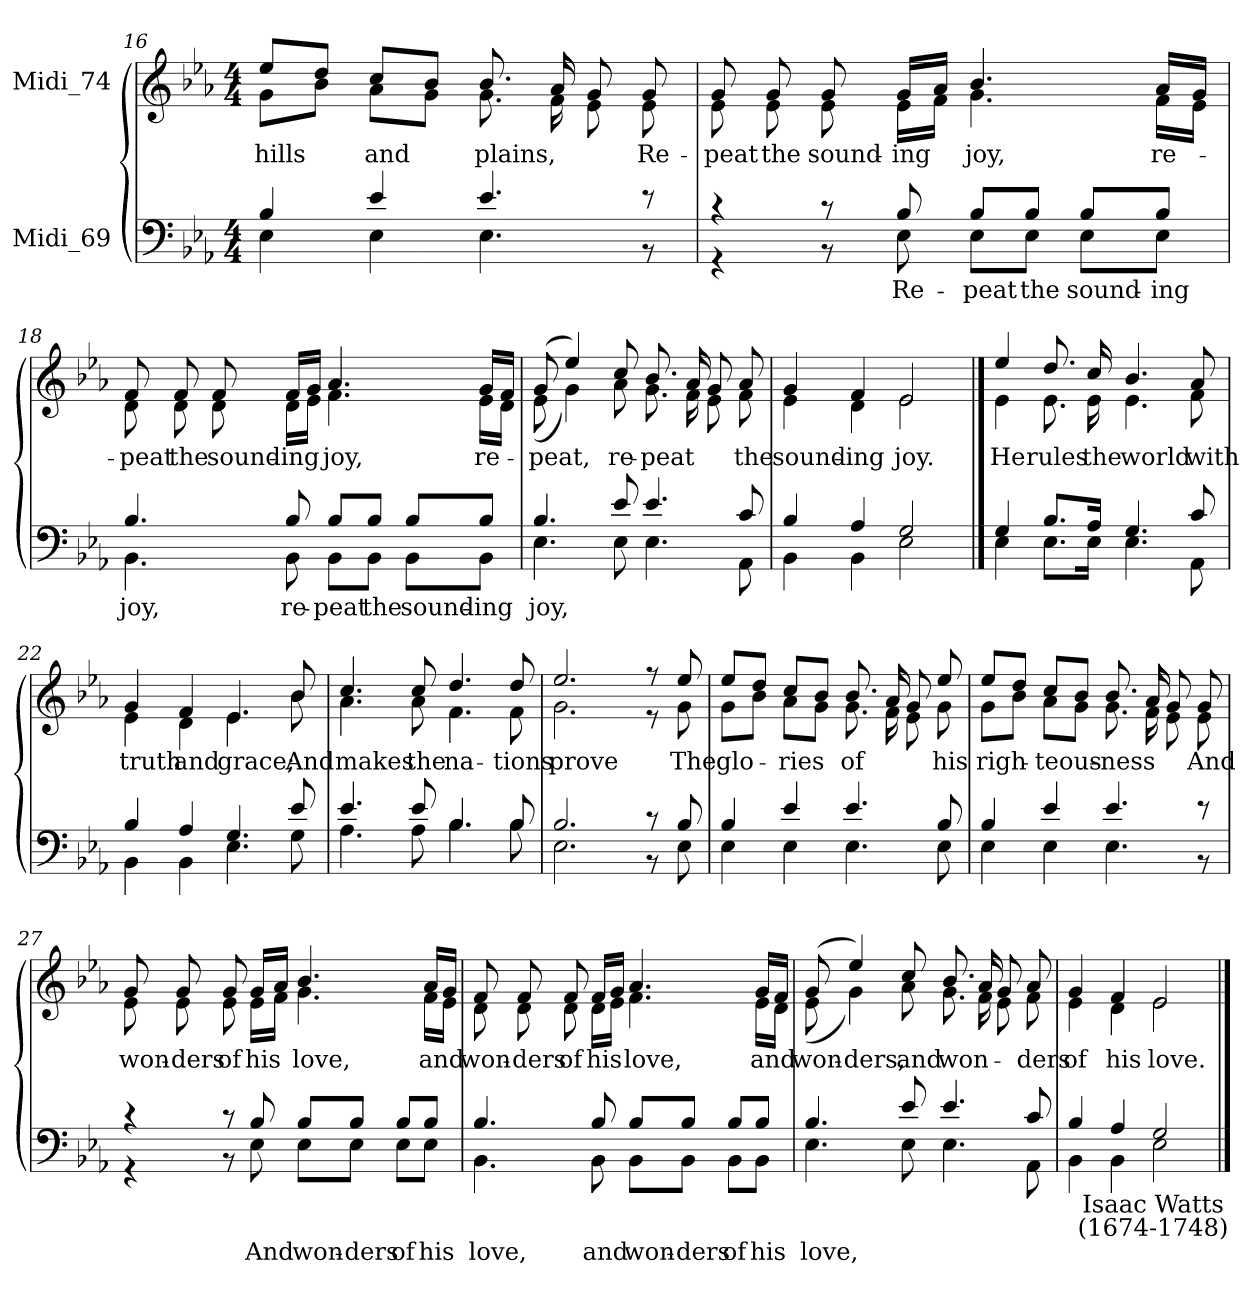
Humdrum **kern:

**kern	**text	**text	**text	**kern	**text
*part2	*part2	*part2	*part2	*part1	*part1
*staff2	*staff2	*staff2	*staff2	*staff1	*staff1
*I"Midi_69	*	*	*	*I"Midi_74	*
*clefF4	*	*	*	*clefG2	*
*k[b-e-a-]	*	*	*	*k[b-e-a-]	*
*E-:	*	*	*	*E-:	*
*M4/4	*	*	*	*M4/4	*
=16	=16	=16	=16	=16	=16
!	!LO:LY:a	!LO:LY:a	!LO:LY:a	!	!LO:LY:b
*^	*	*	*	*^	*
4B-/	4E-\	.	.	.	8ee-/L	8g\L	hills
.	.	.	.	.	8dd/J	8b-\J	.
!	!	!LO:LY:a	!LO:LY:a	!LO:LY:a	!	!	!LO:LY:b
4e-/	4E-\	.	.	.	8cc/L	8a-\L	and
.	.	.	.	.	8b-/J	8g\J	.
!	!	!LO:LY:a	!LO:LY:a	!LO:LY:a	!	!	!LO:LY:b
4.e-/	4.E-\	.	.	.	8.b-/L	8.g\L	plains,
.	.	.	.	.	16a-/L	16f\L	.
.	.	.	.	.	8g/J	8e-\J	.
!	!	!	!	!	!	!	!LO:LY:b
8r	8r	.	.	.	8g/	8e-\	Re-
=17	=17	=17	=17	=17	=17	=17	=17
!	!	!	!	!	!	!	!LO:LY:b
4r	4r	.	.	.	8g/	8e-\	-peat
!	!	!	!	!	!	!	!LO:LY:b
.	.	.	.	.	8g/	8e-\	the
!	!	!	!	!	!	!	!LO:LY:b
8r	8r	.	.	.	8g/	8e-\	sound-
!	!	!LO:LY:a	!	!	!	!	!LO:LY:b
8B-/	8E-\	Re-	.	.	16g/LL	16e-\LL	-ing
.	.	.	.	.	16a-/JJ	16f\JJ	.
!	!	!LO:LY:a	!	!	!	!	!LO:LY:b
8B-/L	8E-\L	-peat	.	.	4.b-/	4.g\	joy,
!	!	!LO:LY:a	!	!	!	!	!
8B-/J	8E-\J	the	.	.	.	.	.
!	!	!LO:LY:a	!	!	!	!	!
8B-/L	8E-\L	sound-	.	.	.	.	.
!	!	!LO:LY:a	!	!	!	!	!LO:LY:b
8B-/J	8E-\J	-ing	.	.	16a-/LL	16f\LL	re-
.	.	.	.	.	16g/JJ	16e-\JJ	.
!!LO:LB:g=z	!!
=18	=18	=18	=18	=18	=18	=18	=18
!	!	!LO:LY:a	!	!	!	!	!LO:LY:b
4.B-/	4.BB-\	joy,	.	.	8f/	8d\	peat
!	!	!	!	!	!	!	!LO:LY:b
.	.	.	.	.	8f/	8d\	the
!	!	!	!	!	!	!	!LO:LY:b
.	.	.	.	.	8f/	8d\	sound-
!	!	!LO:LY:a	!	!	!	!	!LO:LY:b
8B-/	8BB-\	re-	.	.	16f/LL	16d\LL	-ing
.	.	.	.	.	16g/JJ	16e-\JJ	.
!	!	!LO:LY:a	!	!	!	!	!LO:LY:b
8B-/L	8BB-\L	-peat	.	.	4.a-/	4.f\	joy,
!	!	!LO:LY:a	!	!	!	!	!
8B-/J	8BB-\J	the	.	.	.	.	.
!	!	!LO:LY:a	!	!	!	!	!
8B-/L	8BB-\L	sound-	.	.	.	.	.
!	!	!LO:LY:a	!	!	!	!	!LO:LY:b
8B-/J	8BB-\J	-ing	.	.	16g/LL	16e-\LL	re-
.	.	.	.	.	16f/JJ	16d\JJ	.
=19	=19	=19	=19	=19	=19	=19	=19
!	!	!LO:LY:a	!	!	!	!	!LO:LY:b
4.B-/	4.E-\	joy,	.	.	(8g/	(<8e-\	peat,
.	.	.	.	.	4ee-/)	4g\)	.
!	!	!	!	!	!	!	!LO:LY:b
8e-/	8E-\	.	.	.	8cc/	8a-\	re-
!	!	!	!	!	!	!	!LO:LY:b
4.e-/	4.E-\	.	.	.	8.b-/L	8.g\L	-peat
.	.	.	.	.	16a-/L	16f\L	.
.	.	.	.	.	8g/J	8e-\J	.
!	!	!	!	!	!	!	!LO:LY:b
8c/	8AA-\	.	.	.	8a-/	8f\L	the
=20	=20	=20	=20	=20	=20	=20	=20
!	!	!	!	!	!	!	!LO:LY:b
4B-/	4BB-\	.	.	.	4g/	4e-\	sound-
!	!	!	!	!	!	!	!LO:LY:b
4A-/	4BB-\	.	.	.	4f/	4d\	-ing
!	!	!	!	!	!	!	!LO:LY:b
2G/	2E-\	.	.	.	2e-/	2e-\	joy.
!!LO:LB:g=z	!!
==21	==21	==21	==21	==21	==21	==21	==21
!	!	!	!	!	!	!	!LO:LY:b
4G/	4E-\	.	.	.	4ee-/	4e-\	He
!	!	!	!	!	!	!	!LO:LY:b
8.B-/L	8.E-\L	.	.	.	8.dd/	8.e-\	rules
!	!	!	!	!	!	!	!LO:LY:b
16A-/Jk	16E-\Jk	.	.	.	16cc/	16e-\	the
!	!	!	!	!	!	!	!LO:LY:b
4.G/	4.E-\	.	.	.	4.b-/	4.e-\	world
!	!	!	!	!	!	!	!LO:LY:b
8c/	8AA-\	.	.	.	8a-/	8f\	with
=22	=22	=22	=22	=22	=22	=22	=22
!	!	!	!	!	!	!	!LO:LY:b
4B-/	4BB-\	.	.	.	4g/	4e-\	truth
!	!	!	!	!	!	!	!LO:LY:b
4A-/	4BB-\	.	.	.	4f/	4d\	and
!	!	!	!	!	!	!	!LO:LY:b
4.G/	4.E-\	.	.	.	4.e-/	4.e-\	grace;
!	!	!	!	!	!	!	!LO:LY:b
8e-/	8G\	.	.	.	8b-/	8b-\	And
=23	=23	=23	=23	=23	=23	=23	=23
!	!	!	!	!	!	!	!LO:LY:b
4.e-/	4.A-\	.	.	.	4.cc/	4.a-\	makes
!	!	!	!	!	!	!	!LO:LY:b
8e-/	8A-\	.	.	.	8cc/	8a-\	the
!	!	!	!	!	!	!	!LO:LY:b
4.B-/	4.B-\	.	.	.	4.dd/	4.f\	na-
!	!	!	!	!	!	!	!LO:LY:b
8B-/	8B-\	.	.	.	8dd/	8f\	-tions
=24	=24	=24	=24	=24	=24	=24	=24
!	!	!	!	!	!	!	!LO:LY:b
2.B-/	2.E-\	.	.	.	2.ee-/	2.g\	prove
8r	8r	.	.	.	8r	8r	.
!	!	!	!	!	!	!	!LO:LY:b
8B-/	8E-\	.	.	.	8ee-/	8g\	The
=25	=25	=25	=25	=25	=25	=25	=25
!	!	!LO:LY:b	!LO:LY:b	!LO:LY:b	!	!	!LO:LY:b
4B-/	4E-\	.	.	.	8ee-/L	8g\L	glo-
.	.	.	.	.	8dd/J	8b-\J	.
!	!	!LO:LY:b	!LO:LY:b	!LO:LY:b	!	!	!LO:LY:b
4e-/	4E-\	.	.	.	8cc/L	8a-\L	ries
.	.	.	.	.	8b-/J	8g\J	.
!	!	!LO:LY:b	!LO:LY:b	!LO:LY:b	!	!	!LO:LY:b
4.e-/	4.E-\	.	.	.	8.b-/L	8.g\L	of
.	.	.	.	.	16a-/L	16f\L	.
.	.	.	.	.	8g/J	8e-\J	.
!	!	!LO:LY:b	!LO:LY:b	!LO:LY:b	!	!	!LO:LY:b
8B-/	8E-\	.	.	.	8ee-/	8g\	his
!!LO:LB:g=z	!!
=26	=26	=26	=26	=26	=26	=26	=26
!	!	!LO:LY:a	!LO:LY:a	!LO:LY:a	!	!	!LO:LY:b
4B-/	4E-\	.	.	.	8ee-/L	8g\L	righ-
.	.	.	.	.	8dd/J	8b-\J	.
!	!	!LO:LY:a	!LO:LY:a	!LO:LY:a	!	!	!LO:LY:b
4e-/	4E-\	.	.	.	8cc/L	8a-\L	teous-
.	.	.	.	.	8b-/J	8g\J	.
!	!	!LO:LY:a	!LO:LY:a	!LO:LY:a	!	!	!LO:LY:b
4.e-/	4.E-\	.	.	.	8.b-/L	8.g\L	ness
.	.	.	.	.	16a-/L	16f\L	.
.	.	.	.	.	8g/J	8e-\J	.
!	!	!	!	!	!	!	!LO:LY:b
8r	8r	.	.	.	8g/	8e-\	And
=27	=27	=27	=27	=27	=27	=27	=27
!	!	!	!	!	!	!	!LO:LY:b
4r	4r	.	.	.	8g/	8e-\	won-
!	!	!	!	!	!	!	!LO:LY:b
.	.	.	.	.	8g/	8e-\	-ders
!	!	!	!	!	!	!	!LO:LY:b
8r	8r	.	.	.	8g/	8e-\	of
!	!	!LO:LY:a	!	!	!	!	!LO:LY:b
8B-/	8E-\	And	.	.	16g/LL	16e-\LL	his
.	.	.	.	.	16a-/JJ	16f\JJ	.
!	!	!LO:LY:a	!	!	!	!	!LO:LY:b
8B-/L	8E-\L	won-	.	.	4.b-/	4.g\	love,
!	!	!LO:LY:a	!	!	!	!	!
8B-/J	8E-\J	-ders	.	.	.	.	.
!	!	!LO:LY:a	!	!	!	!	!
8B-/L	8E-\L	of	.	.	.	.	.
!	!	!LO:LY:a	!	!	!	!	!LO:LY:b
8B-/J	8E-\J	his	.	.	16a-/LL	16f\LL	and
.	.	.	.	.	16g/JJ	16e-\JJ	.
!!LO:LB:g=z	!!
=28	=28	=28	=28	=28	=28	=28	=28
!	!	!LO:LY:a	!	!	!	!	!LO:LY:b
4.B-/	4.BB-\	love,	.	.	8f/	8d\	won-
!	!	!	!	!	!	!	!LO:LY:b
.	.	.	.	.	8f/	8d\	-ders
!	!	!	!	!	!	!	!LO:LY:b
.	.	.	.	.	8f/	8d\	of
!	!	!LO:LY:a	!	!	!	!	!LO:LY:b
8B-/	8BB-\	and	.	.	16f/LL	16d\LL	his
.	.	.	.	.	16g/JJ	16e-\JJ	.
!	!	!LO:LY:a	!	!	!	!	!LO:LY:b
8B-/L	8BB-\L	won-	.	.	4.a-/	4.f\	love,
!	!	!LO:LY:a	!	!	!	!	!
8B-/J	8BB-\J	-ders	.	.	.	.	.
!	!	!LO:LY:a	!	!	!	!	!
8B-/L	8BB-\L	of	.	.	.	.	.
!	!	!LO:LY:a	!	!	!	!	!LO:LY:b
8B-/J	8BB-\J	his	.	.	16g/LL	16e-\LL	and
.	.	.	.	.	16f/JJ	16d\JJ	.
=29	=29	=29	=29	=29	=29	=29	=29
!	!	!LO:LY:a	!	!	!	!	!LO:LY:b
4.B-/	4.E-\	love,	.	.	(>8g/	(<8e-\	won-
!	!	!	!	!	!	!	!LO:LY:b
.	.	.	.	.	4ee-/)	4g\)	-ders,
!	!	!	!	!	!	!	!LO:LY:b
8e-/	8E-\	.	.	.	8cc/	8a-\	and
!	!	!	!	!	!	!	!LO:LY:b
4.e-/	4.E-\	.	.	.	8.b-/L	8.g\L	won-
.	.	.	.	.	16a-/L	16f\L	.
.	.	.	.	.	8g/J	8e-\J	.
!	!	!	!	!	!	!	!LO:LY:b
8c/	8AA-\	.	.	.	8a-/	8f\L	ders
=30	=30	=30	=30	=30	=30	=30	=30
!	!	!	!	!	!	!	!LO:LY:b
4B-/	4BB-\	.	.	.	4g/	4e-\	of
!	!	!	!	!	!	!	!LO:LY:b
4A-/	4BB-\	.	.	.	4f/	4d\	his
!LO:TX:b:cj:t=Isaac Watts\n(1674-1748)	!	!	!	!	!	!	!
!	!	!	!	!	!	!	!LO:LY:b
2G/	2E-\	.	.	.	2e-/	2e-\	love.
*v	*v	*	*	*	*	*	*
*	*	*	*	*v	*v	*
==	==	==	==	==	==
*-	*-	*-	*-	*-	*-
